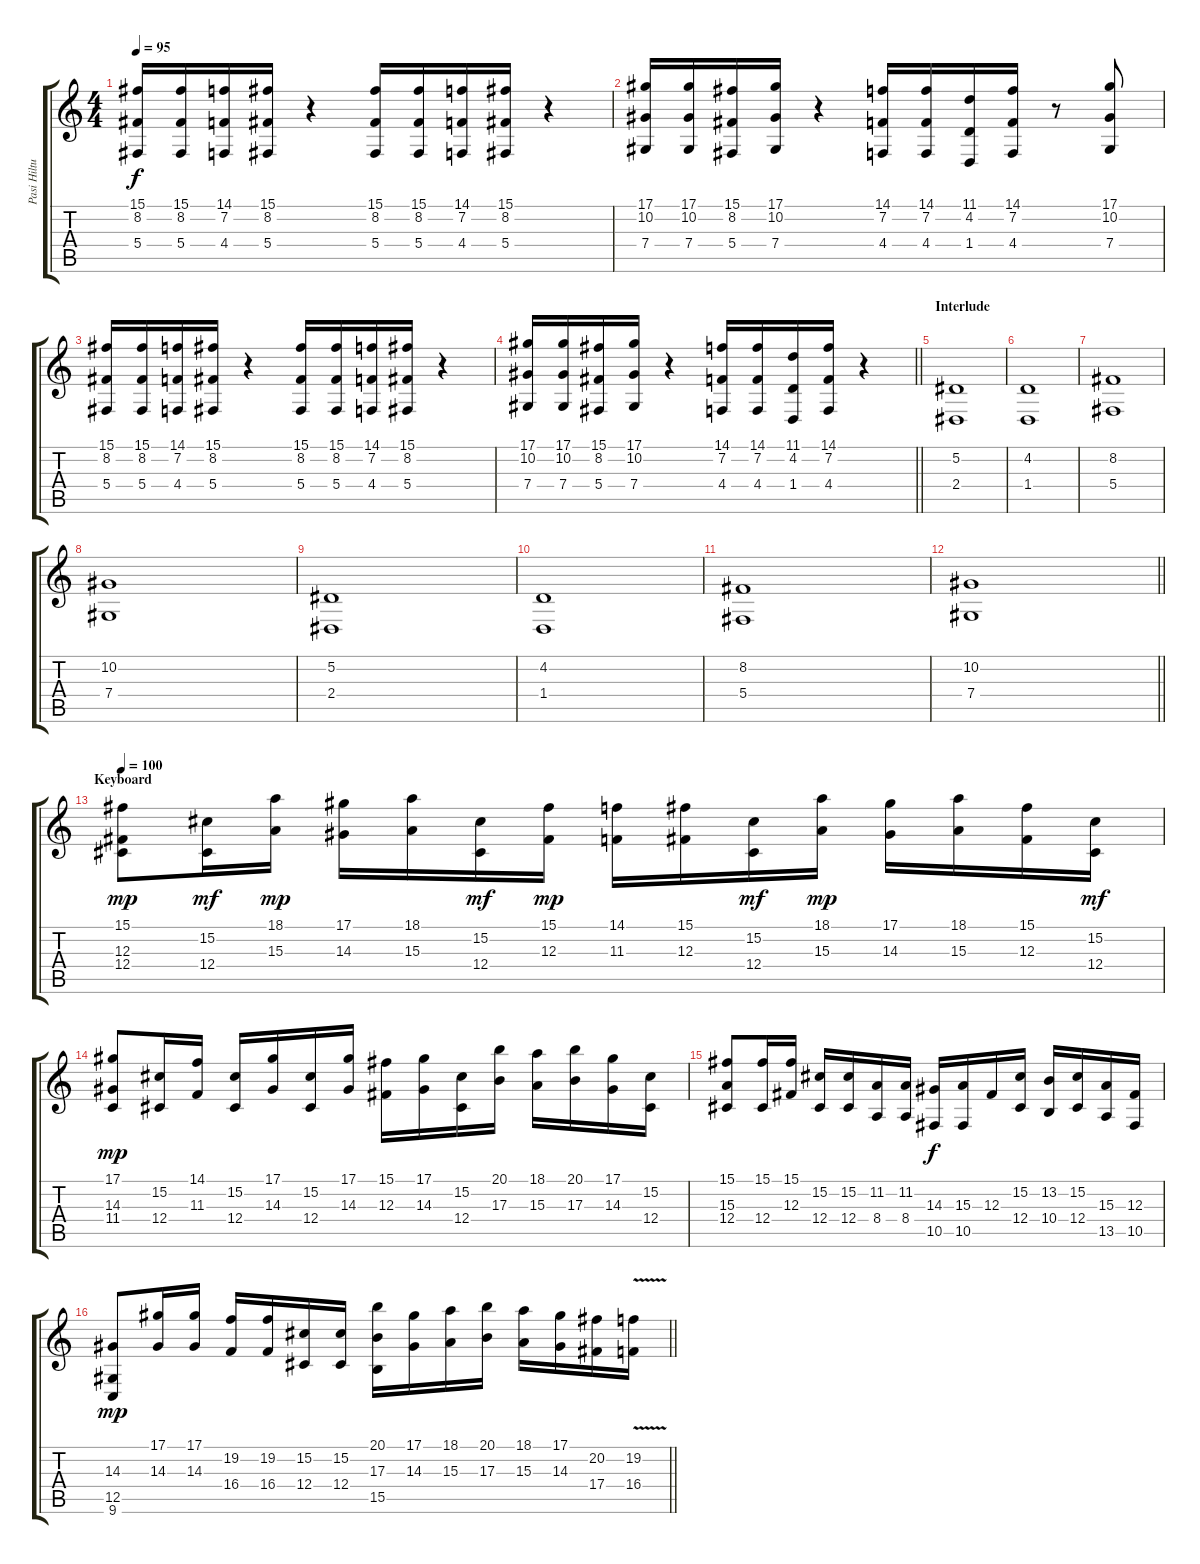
\track ("Pasi Hiltula" "Pasi Hiltu") {instrument lead1square}
\staff {score tabs}
\tuning (Eb4 Bb3 Gb3 Db3 Ab2 Eb2) {hide}
\ts (4 4)
\tempo 95
\clef g2
\ks c
(15.1 8.2 5.4).16{dy f} (15.1 8.2 5.4).16 (14.1 7.2 4.4).16 (15.1 8.2 5.4).16 r.4 (15.1 8.2 5.4).16 (15.1 8.2 5.4).16 (14.1 7.2 4.4).16 (15.1 8.2 5.4).16 r.4 |
(17.1 10.2 7.4).16 (17.1 10.2 7.4).16 (15.1 8.2 5.4).16 (17.1 10.2 7.4).16 r.4 (14.1 7.2 4.4).16 (14.1 7.2 4.4).16 (11.1 4.2 1.4).16 (14.1 7.2 4.4).16 r.8 (17.1 10.2 7.4).8 |
(15.1 8.2 5.4).16 (15.1 8.2 5.4).16 (14.1 7.2 4.4).16 (15.1 8.2 5.4).16 r.4 (15.1 8.2 5.4).16 (15.1 8.2 5.4).16 (14.1 7.2 4.4).16 (15.1 8.2 5.4).16 r.4 |
\barLineRight lightlight
(17.1 10.2 7.4).16 (17.1 10.2 7.4).16 (15.1 8.2 5.4).16 (17.1 10.2 7.4).16 r.4 (14.1 7.2 4.4).16 (14.1 7.2 4.4).16 (11.1 4.2 1.4).16 (14.1 7.2 4.4).16 r.4 |
\section ("" "Interlude")
(5.2 2.4).1{volume 9} |
(4.2 1.4).1 |
(8.2 5.4).1 |
(10.2 7.4).1 |
(5.2 2.4).1 |
(4.2 1.4).1 |
(8.2 5.4).1 |
\barLineRight lightlight
(10.2 7.4).1 |
\section ("" "Keyboard")
\tempo 100
(15.1 12.3 12.4).8{dy mp volume 12 instrument lead5charang} (15.2 12.4).16{dy mf} (18.1 15.3).16{dy mp} (17.1 14.3).16 (18.1 15.3).16 (15.2 12.4).16{dy mf} (15.1 12.3).16{dy mp} (14.1 11.3).16 (15.1 12.3).16 (15.2 12.4).16{dy mf} (18.1 15.3).16{dy mp} (17.1 14.3).16 (18.1 15.3).16 (15.1 12.3).16 (15.2 12.4).16{dy mf} |
(17.1 14.3 11.4).8{dy mp} (15.2 12.4).16 (14.1 11.3).16 (15.2 12.4).16 (17.1 14.3).16 (15.2 12.4).16 (17.1 14.3).16 (15.1 12.3).16 (17.1 14.3).16 (15.2 12.4).16 (20.1 17.3).16 (18.1 15.3).16 (20.1 17.3).16 (17.1 14.3).16 (15.2 12.4).16 |
(15.1 15.3 12.4).8 (15.1 12.4).16 (15.1 12.3).16 (15.2 12.4).16 (15.2 12.4).16 (11.2 8.4).16 (11.2 8.4).16 (14.3 10.5).16{dy f} (15.3 10.5).16 12.3.16 (15.2 12.4).16 (13.2 10.4).16 (15.2 12.4).16 (15.3 13.5).16 (12.3 10.5).16 |
\barLineRight lightlight
(14.3 12.5 9.6).8{dy mp} (17.1 14.3).16 (17.1 14.3).16 (19.2 16.4).16 (19.2 16.4).16 (15.2 12.4).16 (15.2 12.4).16 (20.1 17.3 15.5).16 (17.1 14.3).16 (18.1 15.3).16 (20.1 17.3).16 (18.1 15.3).16 (17.1 14.3).16 (20.2 17.4).16 (19.2{v} 16.4{v}).16
